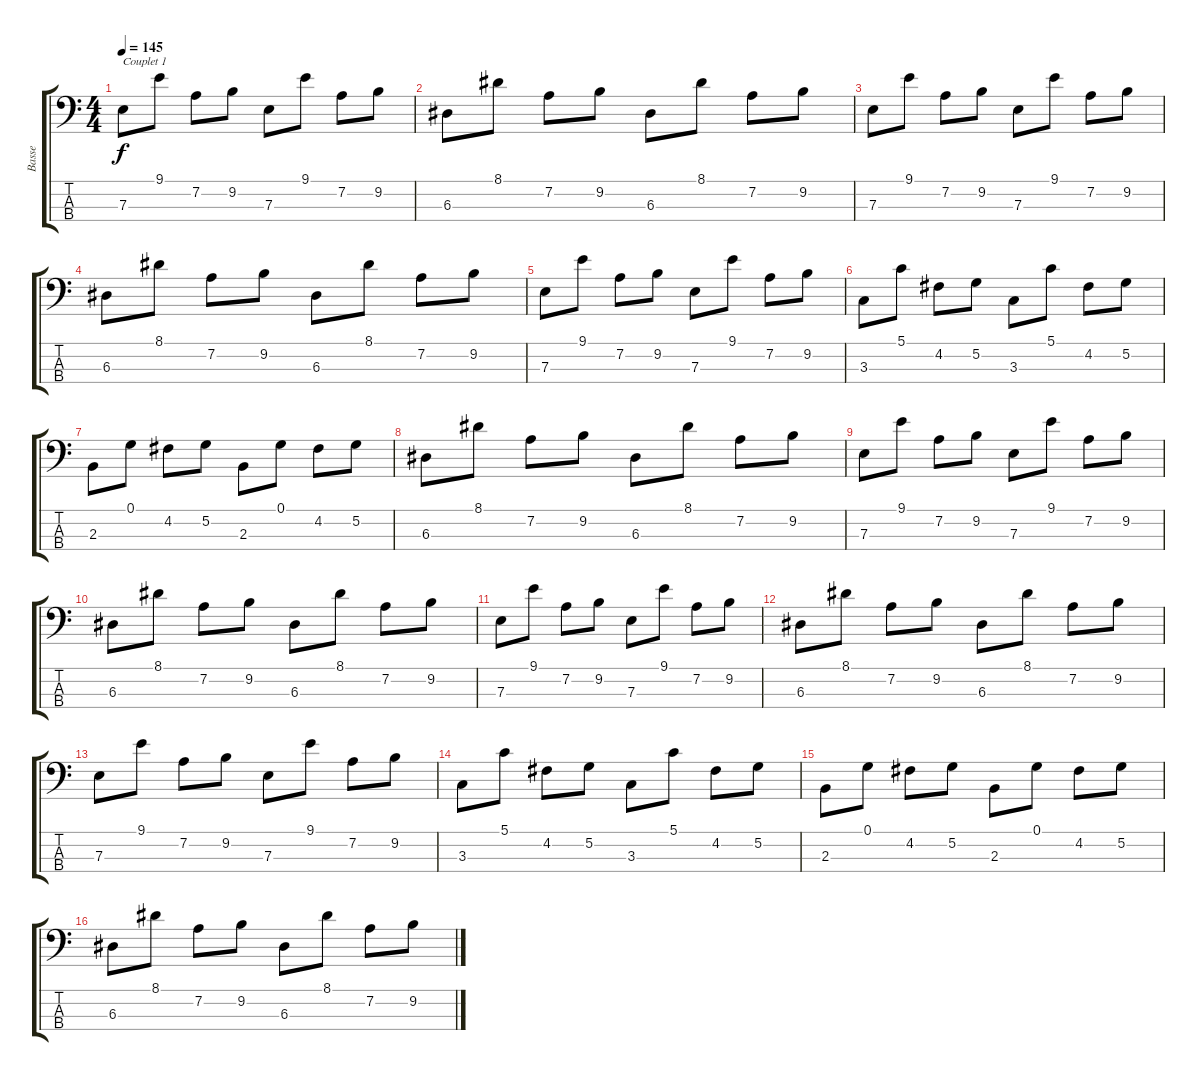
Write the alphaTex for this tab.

\track ("Basse" "Basse") {instrument fretlessbass}
\staff {score tabs}
\tuning (G2 D2 A1 D1) {hide}
\ts (4 4)
\tempo 145
\clef f4
\ks c
7.3.8{txt "Couplet 1" dy f} 9.1.8 7.2.8 9.2.8 7.3.8 9.1.8 7.2.8 9.2.8 |
6.3.8 8.1.8 7.2.8 9.2.8 6.3.8 8.1.8 7.2.8 9.2.8 |
7.3.8 9.1.8 7.2.8 9.2.8 7.3.8 9.1.8 7.2.8 9.2.8 |
6.3.8 8.1.8 7.2.8 9.2.8 6.3.8 8.1.8 7.2.8 9.2.8 |
7.3.8 9.1.8 7.2.8 9.2.8 7.3.8 9.1.8 7.2.8 9.2.8 |
3.3.8 5.1.8 4.2.8 5.2.8 3.3.8 5.1.8 4.2.8 5.2.8 |
2.3.8 0.1.8 4.2.8 5.2.8 2.3.8 0.1.8 4.2.8 5.2.8 |
6.3.8 8.1.8 7.2.8 9.2.8 6.3.8 8.1.8 7.2.8 9.2.8 |
7.3.8 9.1.8 7.2.8 9.2.8 7.3.8 9.1.8 7.2.8 9.2.8 |
6.3.8 8.1.8 7.2.8 9.2.8 6.3.8 8.1.8 7.2.8 9.2.8 |
7.3.8 9.1.8 7.2.8 9.2.8 7.3.8 9.1.8 7.2.8 9.2.8 |
6.3.8 8.1.8 7.2.8 9.2.8 6.3.8 8.1.8 7.2.8 9.2.8 |
7.3.8 9.1.8 7.2.8 9.2.8 7.3.8 9.1.8 7.2.8 9.2.8 |
3.3.8 5.1.8 4.2.8 5.2.8 3.3.8 5.1.8 4.2.8 5.2.8 |
2.3.8 0.1.8 4.2.8 5.2.8 2.3.8 0.1.8 4.2.8 5.2.8 |
6.3.8 8.1.8 7.2.8 9.2.8 6.3.8 8.1.8 7.2.8 9.2.8
